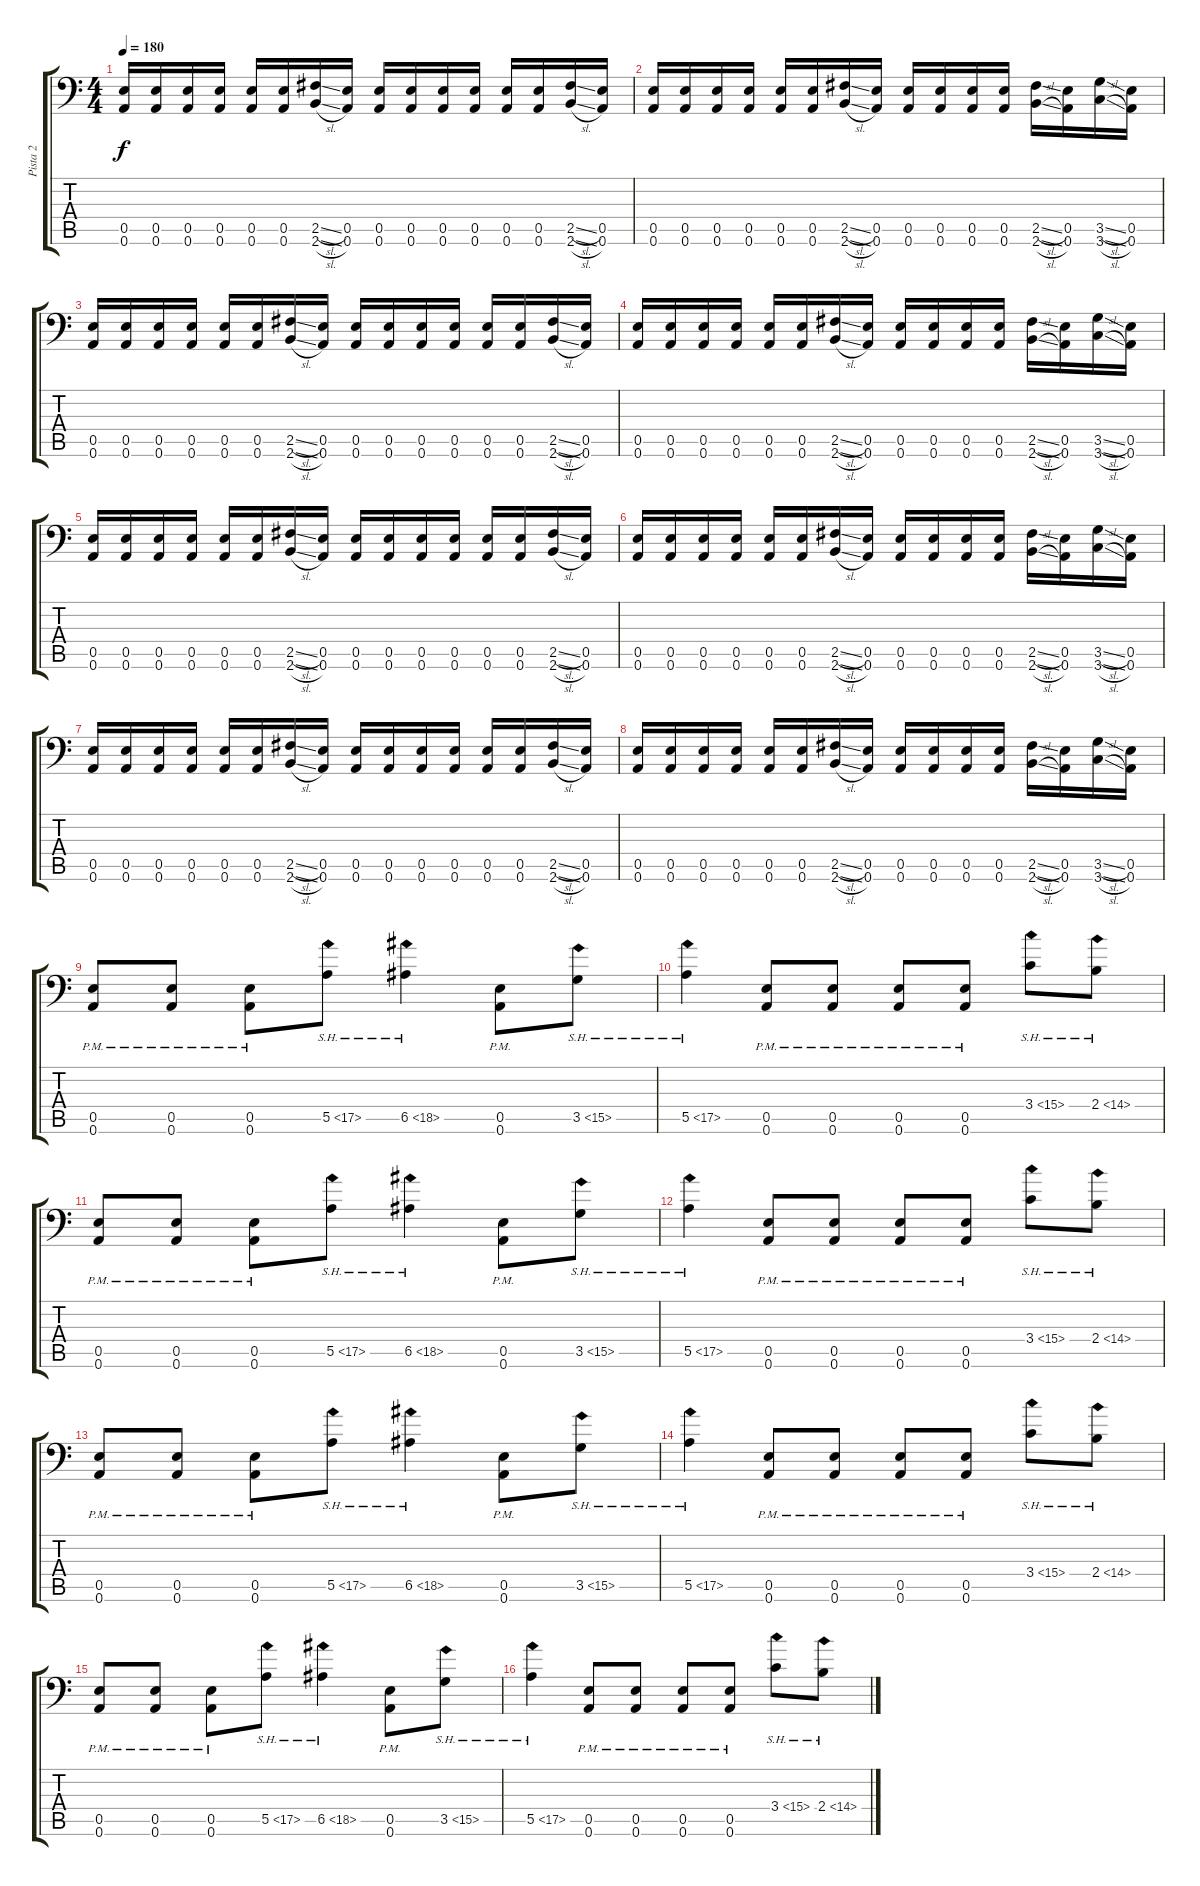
\track ("Pista 2" "Pista 2") {mute instrument distortionguitar}
\staff {score tabs}
\tuning (B3 Gb3 D3 A2 E2 A1) {hide}
\ts (4 4)
\tempo 180
\clef f4
\ks c
(0.5 0.6).16{dy f} (0.5 0.6).16 (0.5 0.6).16 (0.5 0.6).16 (0.5 0.6).16 (0.5 0.6).16 (2.5{sl} 2.6{sl}).16 (0.5 0.6).16 (0.5 0.6).16 (0.5 0.6).16 (0.5 0.6).16 (0.5 0.6).16 (0.5 0.6).16 (0.5 0.6).16 (2.5{sl} 2.6{sl}).16 (0.5 0.6).16 |
(0.5 0.6).16 (0.5 0.6).16 (0.5 0.6).16 (0.5 0.6).16 (0.5 0.6).16 (0.5 0.6).16 (2.5{sl} 2.6{sl}).16 (0.5 0.6).16 (0.5 0.6).16 (0.5 0.6).16 (0.5 0.6).16 (0.5 0.6).16 (2.5{sl} 2.6{sl}).16 (0.5 0.6).16 (3.5{sl} 3.6{sl}).16 (0.5 0.6).16 |
(0.5 0.6).16 (0.5 0.6).16 (0.5 0.6).16 (0.5 0.6).16 (0.5 0.6).16 (0.5 0.6).16 (2.5{sl} 2.6{sl}).16 (0.5 0.6).16 (0.5 0.6).16 (0.5 0.6).16 (0.5 0.6).16 (0.5 0.6).16 (0.5 0.6).16 (0.5 0.6).16 (2.5{sl} 2.6{sl}).16 (0.5 0.6).16 |
(0.5 0.6).16 (0.5 0.6).16 (0.5 0.6).16 (0.5 0.6).16 (0.5 0.6).16 (0.5 0.6).16 (2.5{sl} 2.6{sl}).16 (0.5 0.6).16 (0.5 0.6).16 (0.5 0.6).16 (0.5 0.6).16 (0.5 0.6).16 (2.5{sl} 2.6{sl}).16 (0.5 0.6).16 (3.5{sl} 3.6{sl}).16 (0.5 0.6).16 |
(0.5 0.6).16 (0.5 0.6).16 (0.5 0.6).16 (0.5 0.6).16 (0.5 0.6).16 (0.5 0.6).16 (2.5{sl} 2.6{sl}).16 (0.5 0.6).16 (0.5 0.6).16 (0.5 0.6).16 (0.5 0.6).16 (0.5 0.6).16 (0.5 0.6).16 (0.5 0.6).16 (2.5{sl} 2.6{sl}).16 (0.5 0.6).16 |
(0.5 0.6).16 (0.5 0.6).16 (0.5 0.6).16 (0.5 0.6).16 (0.5 0.6).16 (0.5 0.6).16 (2.5{sl} 2.6{sl}).16 (0.5 0.6).16 (0.5 0.6).16 (0.5 0.6).16 (0.5 0.6).16 (0.5 0.6).16 (2.5{sl} 2.6{sl}).16 (0.5 0.6).16 (3.5{sl} 3.6{sl}).16 (0.5 0.6).16 |
(0.5 0.6).16 (0.5 0.6).16 (0.5 0.6).16 (0.5 0.6).16 (0.5 0.6).16 (0.5 0.6).16 (2.5{sl} 2.6{sl}).16 (0.5 0.6).16 (0.5 0.6).16 (0.5 0.6).16 (0.5 0.6).16 (0.5 0.6).16 (0.5 0.6).16 (0.5 0.6).16 (2.5{sl} 2.6{sl}).16 (0.5 0.6).16 |
(0.5 0.6).16 (0.5 0.6).16 (0.5 0.6).16 (0.5 0.6).16 (0.5 0.6).16 (0.5 0.6).16 (2.5{sl} 2.6{sl}).16 (0.5 0.6).16 (0.5 0.6).16 (0.5 0.6).16 (0.5 0.6).16 (0.5 0.6).16 (2.5{sl} 2.6{sl}).16 (0.5 0.6).16 (3.5{sl} 3.6{sl}).16 (0.5 0.6).16 |
(0.5{pm} 0.6{pm}).8 (0.5{pm} 0.6{pm}).8 (0.5{pm} 0.6{pm}).8 5.5{sh 12}.8 6.5{sh 12}.4 (0.5{pm} 0.6{pm}).8 3.5{sh 12}.8 |
5.5{sh 12}.4 (0.5{pm} 0.6{pm}).8 (0.5{pm} 0.6{pm}).8 (0.5{pm} 0.6{pm}).8 (0.5{pm} 0.6{pm}).8 3.4{sh 12}.8 2.4{sh 12}.8 |
(0.5{pm} 0.6{pm}).8 (0.5{pm} 0.6{pm}).8 (0.5{pm} 0.6{pm}).8 5.5{sh 12}.8 6.5{sh 12}.4 (0.5{pm} 0.6{pm}).8 3.5{sh 12}.8 |
5.5{sh 12}.4 (0.5{pm} 0.6{pm}).8 (0.5{pm} 0.6{pm}).8 (0.5{pm} 0.6{pm}).8 (0.5{pm} 0.6{pm}).8 3.4{sh 12}.8 2.4{sh 12}.8 |
(0.5{pm} 0.6{pm}).8 (0.5{pm} 0.6{pm}).8 (0.5{pm} 0.6{pm}).8 5.5{sh 12}.8 6.5{sh 12}.4 (0.5{pm} 0.6{pm}).8 3.5{sh 12}.8 |
5.5{sh 12}.4 (0.5{pm} 0.6{pm}).8 (0.5{pm} 0.6{pm}).8 (0.5{pm} 0.6{pm}).8 (0.5{pm} 0.6{pm}).8 3.4{sh 12}.8 2.4{sh 12}.8 |
(0.5{pm} 0.6{pm}).8 (0.5{pm} 0.6{pm}).8 (0.5{pm} 0.6{pm}).8 5.5{sh 12}.8 6.5{sh 12}.4 (0.5{pm} 0.6{pm}).8 3.5{sh 12}.8 |
5.5{sh 12}.4 (0.5{pm} 0.6{pm}).8 (0.5{pm} 0.6{pm}).8 (0.5{pm} 0.6{pm}).8 (0.5{pm} 0.6{pm}).8 3.4{sh 12}.8 2.4{sh 12}.8
